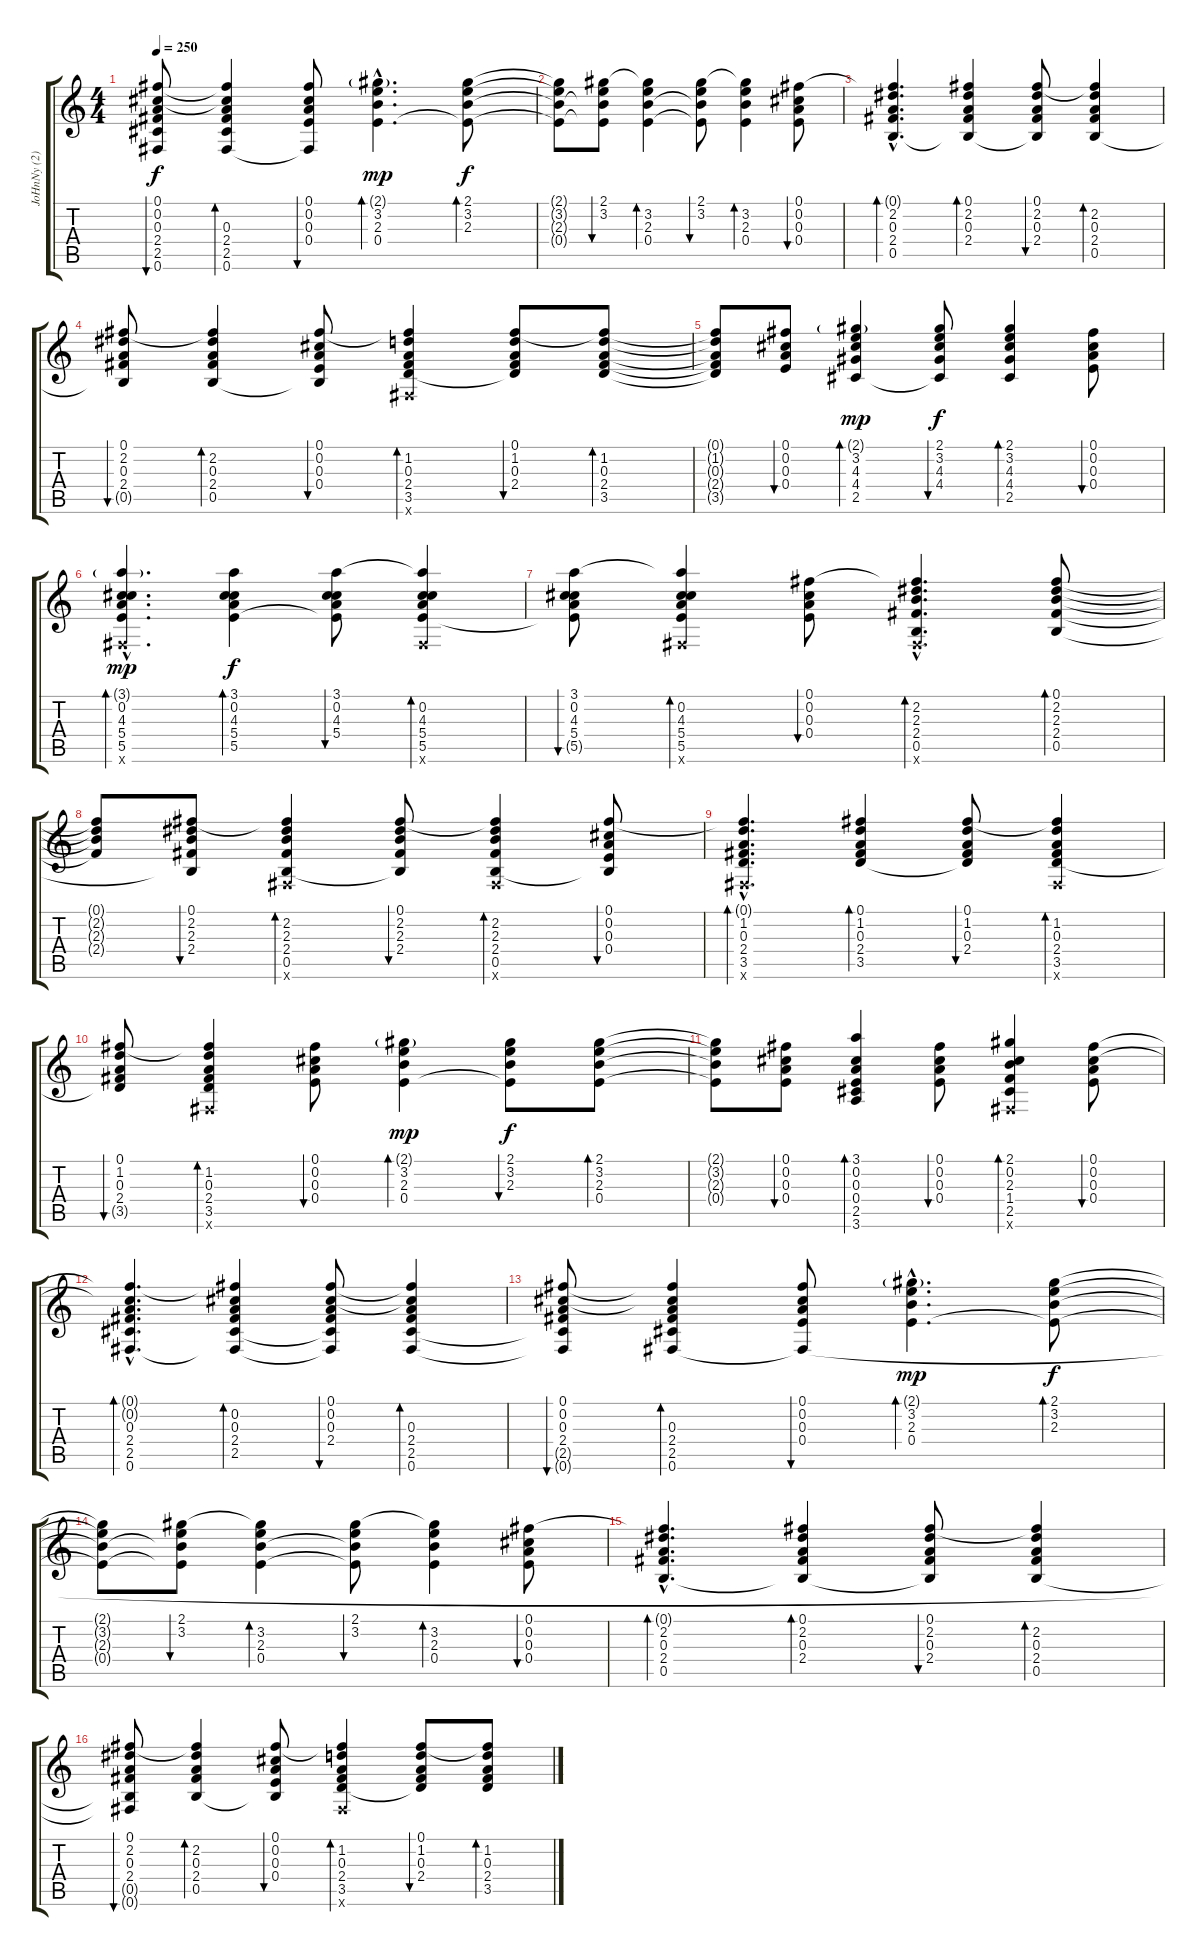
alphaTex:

\track ("JoHnNy (2)" "JoHnNy (2)") {instrument electricguitarclean}
\staff {score tabs}
\tuning (Gb4 Db4 A3 E3 B2 Gb2) {hide}
\ts (4 4)
\tempo 250
\clef g2
\ks c
(0.1 0.2 0.3 2.4 2.5{t} 0.6{t}).8{bu 30 dy f} (0.1{t} 0.2{t} 0.3 2.4 2.5 0.6).4{bd 30} (0.1 0.2 0.3 0.4 0.6{t}).8{bu 30} (2.1{g hac} 3.2{hac} 2.3{hac} 0.4{hac}).4{d bd 30 dy mp} (2.1 3.2 2.3 0.4{t}).8{bd 30 dy f} |
(2.1{t} 3.2{t} 2.3{t} 0.4{t}).8 (2.1 3.2 2.3{t} 0.4{t}).8{bu 30} (2.1{t} 3.2 2.3 0.4).4{bd 30} (2.1 3.2 2.3{t} 0.4{t}).8{bu 30} (2.1{t} 3.2 2.3 0.4).4{bd 30} (0.1 0.2 0.3 0.4).8{bu 30} |
(0.1{hac t} 2.2{hac} 0.3{hac} 2.4{hac} 0.5{hac}).4{d bd 30} (0.1 2.2 0.3 2.4 0.5{t}).4{bd 30} (0.1 2.2 0.3 2.4 0.5{t}).8{bu 30} (0.1{t} 2.2 0.3 2.4 0.5).4{bd 30} |
(0.1 2.2 0.3 2.4 0.5{t}).8{bu 30} (0.1{t} 2.2 0.3 2.4 0.5).4{bd 30} (0.1 0.2 0.3 0.4 0.5{t}).8{bu 30} (0.1{t} 1.2 0.3 2.4 3.5 0.6{x}).4{bd 30} (0.1 1.2 0.3 2.4 3.5{t}).8{bu 30} (0.1{t} 1.2 0.3 2.4 3.5).8{bd 30} |
(0.1{t} 1.2{t} 0.3{t} 2.4{t} 3.5{t}).8 (0.1 0.2 0.3 0.4).8{bu 30} (2.1{g} 3.2 4.3 4.4 2.5).4{bd 30 dy mp} (2.1 3.2 4.3 4.4 2.5{t}).8{bu 30 dy f} (2.1 3.2 4.3 4.4 2.5).4{bd 30} (0.1 0.2 0.3 0.4).8{bu 30} |
(3.1{g hac} 0.2{hac} 4.3{hac} 5.4{hac} 5.5{hac} 0.6{hac x}).4{d bd 30 dy mp} (3.1 0.2 4.3 5.4 5.5).4{bd 30 dy f} (3.1 0.2 4.3 5.4 5.5{t}).8{bu 30} (3.1{t} 0.2 4.3 5.4 5.5 0.6{x}).4{bd 30} |
(3.1 0.2 4.3 5.4 5.5{t}).8{bu 30} (3.1{t} 0.2 4.3 5.4 5.5 0.6{x}).4{bd 30} (0.1 0.2 0.3 0.4).8{bu 30} (0.1{hac t} 2.2{hac} 2.3{hac} 2.4{hac} 0.5{hac} 0.6{hac x}).4{d bd 30} (0.1 2.2 2.3 2.4 0.5).8{bd 30} |
(0.1{t} 2.2{t} 2.3{t} 2.4{t}).8 (0.1 2.2 2.3 2.4 0.5{t}).8{bu 30} (0.1{t} 2.2 2.3 2.4 0.5 0.6{x}).4{bd 30} (0.1 2.2 2.3 2.4 0.5{t}).8{bu 30} (0.1{t} 2.2 2.3 2.4 0.5 0.6{x}).4{bd 30} (0.1 0.2 0.3 0.4 0.5{t}).8{bu 30} |
(0.1{hac t} 1.2{hac} 0.3{hac} 2.4{hac} 3.5{hac} 0.6{hac x}).4{d bd 30} (0.1 1.2 0.3 2.4 3.5).4{bd 30} (0.1 1.2 0.3 2.4 3.5{t}).8{bu 30} (0.1{t} 1.2 0.3 2.4 3.5 0.6{x}).4{bd 30} |
(0.1 1.2 0.3 2.4 3.5{t}).8{bu 30} (0.1{t} 1.2 0.3 2.4 3.5 0.6{x}).4{bd 30} (0.1 0.2 0.3 0.4).8{bu 30} (2.1{g} 3.2 2.3 0.4).4{bd 30 dy mp} (2.1 3.2 2.3 0.4{t}).8{bu 60 dy f} (2.1 3.2 2.3 0.4).8{bd 30} |
(2.1{t} 3.2{t} 2.3{t} 0.4{t}).8 (0.1 0.2 0.3 0.4).8{bu 30} (3.1 0.2 0.3 0.4 2.5 3.6).4{bd 30} (0.1 0.2 0.3 0.4).8{bu 30} (2.1 0.2 2.3 1.4 2.5 0.6{x}).4{bd 30} (0.1 0.2 0.3 0.4).8{bu 30} |
(0.1{hac t} 0.2{hac t} 0.3{hac} 2.4{hac} 2.5{hac} 0.6{hac}).4{d bd 30} (0.1{t} 0.2 0.3 2.4 2.5 0.6{t}).4{bd 30} (0.1 0.2 0.3 2.4 2.5{t} 0.6{t}).8{bu 30} (0.1{t} 0.2{t} 0.3 2.4 2.5 0.6).4{bd 30} |
(0.1 0.2 0.3 2.4 2.5{t} 0.6{t}).8{bu 30} (0.1{t} 0.2{t} 0.3 2.4 2.5 0.6).4{bd 30} (0.1 0.2 0.3 0.4 0.6{t}).8{bu 30} (2.1{g hac} 3.2{hac} 2.3{hac} 0.4{hac}).4{d bd 30 dy mp} (2.1 3.2 2.3 0.4{t}).8{bd 30 dy f} |
(2.1{t} 3.2{t} 2.3{t} 0.4{t}).8 (2.1 3.2 2.3{t} 0.4{t}).8{bu 30} (2.1{t} 3.2 2.3 0.4).4{bd 30} (2.1 3.2 2.3{t} 0.4{t}).8{bu 30} (2.1{t} 3.2 2.3 0.4).4{bd 30} (0.1 0.2 0.3 0.4).8{bu 30} |
(0.1{hac t} 2.2{hac} 0.3{hac} 2.4{hac} 0.5{hac}).4{d bd 30} (0.1 2.2 0.3 2.4 0.5{t}).4{bd 30} (0.1 2.2 0.3 2.4 0.5{t}).8{bu 30} (0.1{t} 2.2 0.3 2.4 0.5).4{bd 30} |
(0.1 2.2 0.3 2.4 0.5{t} 0.6{t}).8{bu 30} (0.1{t} 2.2 0.3 2.4 0.5).4{bd 30} (0.1 0.2 0.3 0.4 0.5{t}).8{bu 30} (0.1{t} 1.2 0.3 2.4 3.5 0.6{x}).4{bd 30} (0.1 1.2 0.3 2.4 3.5{t}).8{bu 30} (0.1{t} 1.2 0.3 2.4 3.5).8{bd 30}
